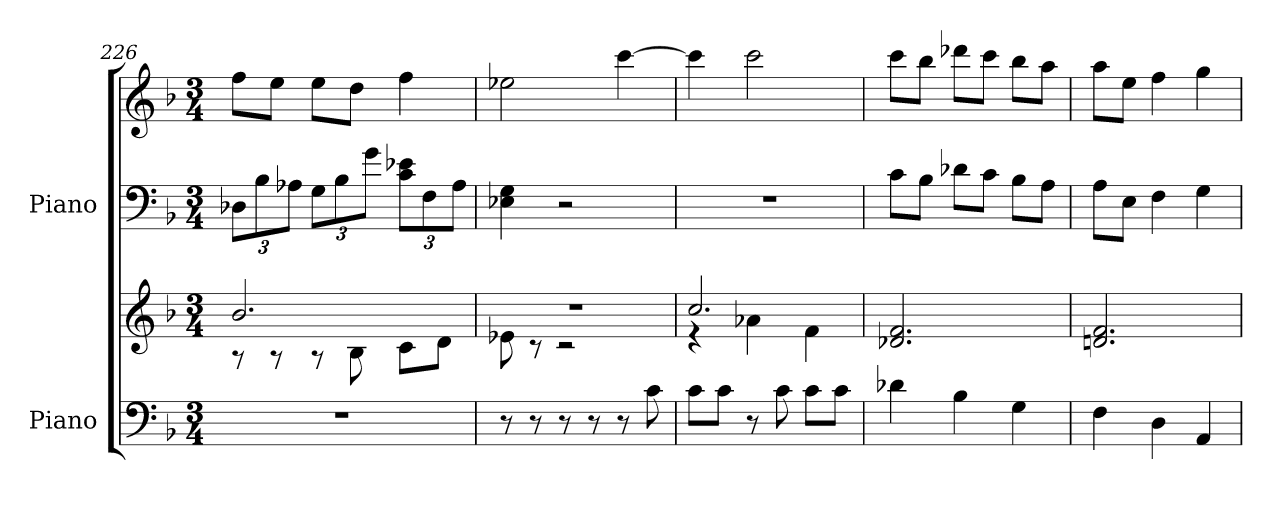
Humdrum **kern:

**kern	**kern	**kern	**kern
*part2	*part2	*part1	*part1
*staff4	*staff3	*staff2	*staff1
*I"Piano	*	*I"Piano	*
*I'Pno.	*	*I'Pno.	*
*clefF4	*clefG2	*clefF4	*clefG2
*k[b-]	*k[b-]	*k[b-]	*k[b-]
*M3/4	*M3/4	*M3/4	*M3/4
=226	=226	=226	=226
*	*^	*	*
*	*	*	*Xbrackettup	*
2.r	2.b-/	8r	12D-X\L	8ff\L
.	.	.	12B-\	.
.	.	8r	.	8ee\J
.	.	.	12A-X\J	.
.	.	8r	12G\L	8ee\L
.	.	.	12B-\	.
.	.	8B-\	.	8dd\J
.	.	.	12g\J	.
.	.	8c\L	12c\ 12e-X\L	4ff\
.	.	.	12F\	.
.	.	8d\J	.	.
.	.	.	12A-\J	.
=227	=227	=227	=227	=227
8r	2.r	8e-X\	4E-X\ 4G\	2ee-X\
8r	.	8r	.	.
8r	.	2r	2r	.
8r	.	.	.	.
8r	.	.	.	[4ccc\
8c\	.	.	.	.
!!LO:LB:g=z
=228	=228	=228	=228	=228
8c\L	2.cc/	4r	2.r	4ccc\]
8c\J	.	.	.	.
8r	.	4a-X\	.	2ccc\
8c\	.	.	.	.
8c\L	.	4f\	.	.
8c\J	.	.	.	.
*	*v	*v	*	*
=229	=229	=229	=229
4d-X\	2.d-X/ 2.f/	8c\L	8ccc\L
.	.	8B-\J	8bb-\J
4B-\	.	8d-X\L	8ddd-X\L
.	.	8c\J	8ccc\J
4G\	.	8B-\L	8bb-\L
.	.	8A\J	8aa\J
=230	=230	=230	=230
4F\	2.dn/ 2.f/	8A\L	8aa\L
.	.	8E\J	8ee\J
4D\	.	4F\	4ff\
4AA/	.	4G\	4gg\
=	=	=	=
*-	*-	*-	*-
